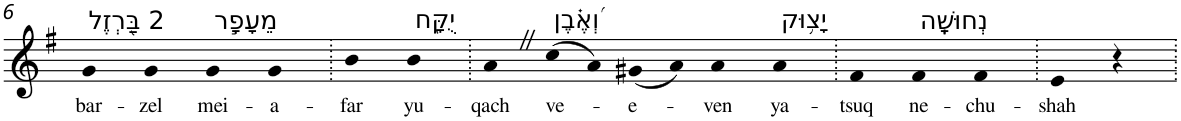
**kern	**text
*part1	*part1
*staff1	*staff1
*I"Piano	*
*I'Pno	*
!!LO:PB:g=z
*clefG2	*
*k[f#]	*
*G:	*
=6	=6
!LO:TX:a:t=2 בַּ֭רְזֶל	!
!	!LO:LY:b
4g	bar-
!	!LO:LY:b
4g	-zel
!LO:TX:a:t=מֵעָפָ֣ר	!
!	!LO:LY:b
4g	mei-
!	!LO:LY:b
4g	-a-
=7.	=7.
!	!LO:LY:b
4b	-far
!LO:TX:a:t=יֻקָּ֑ח	!
!	!LO:LY:b
4b	yu-
=8.	=8.
!	!LO:LY:b
4aZ	-qach
!LO:TX:a:t=וְ֝אֶ֗בֶן	!
!	!LO:LY:b
(8cc	ve-
8a)	.
!	!LO:LY:b
(8g#X	-e-
8a)	.
!	!LO:LY:b
4a	-ven
!LO:TX:a:t=יָצ֥וּק	!
!	!LO:LY:b
4a	ya-
=9.	=9.
!	!LO:LY:b
4f#	-tsuq
!LO:TX:a:t=נְחוּשָֽׁה	!
!	!LO:LY:b
4f#	ne-
!	!LO:LY:b
4f#	-chu-
=10.	=10.
!	!LO:LY:b
4e	-shah
4r	.
=.	=.
*-	*-
